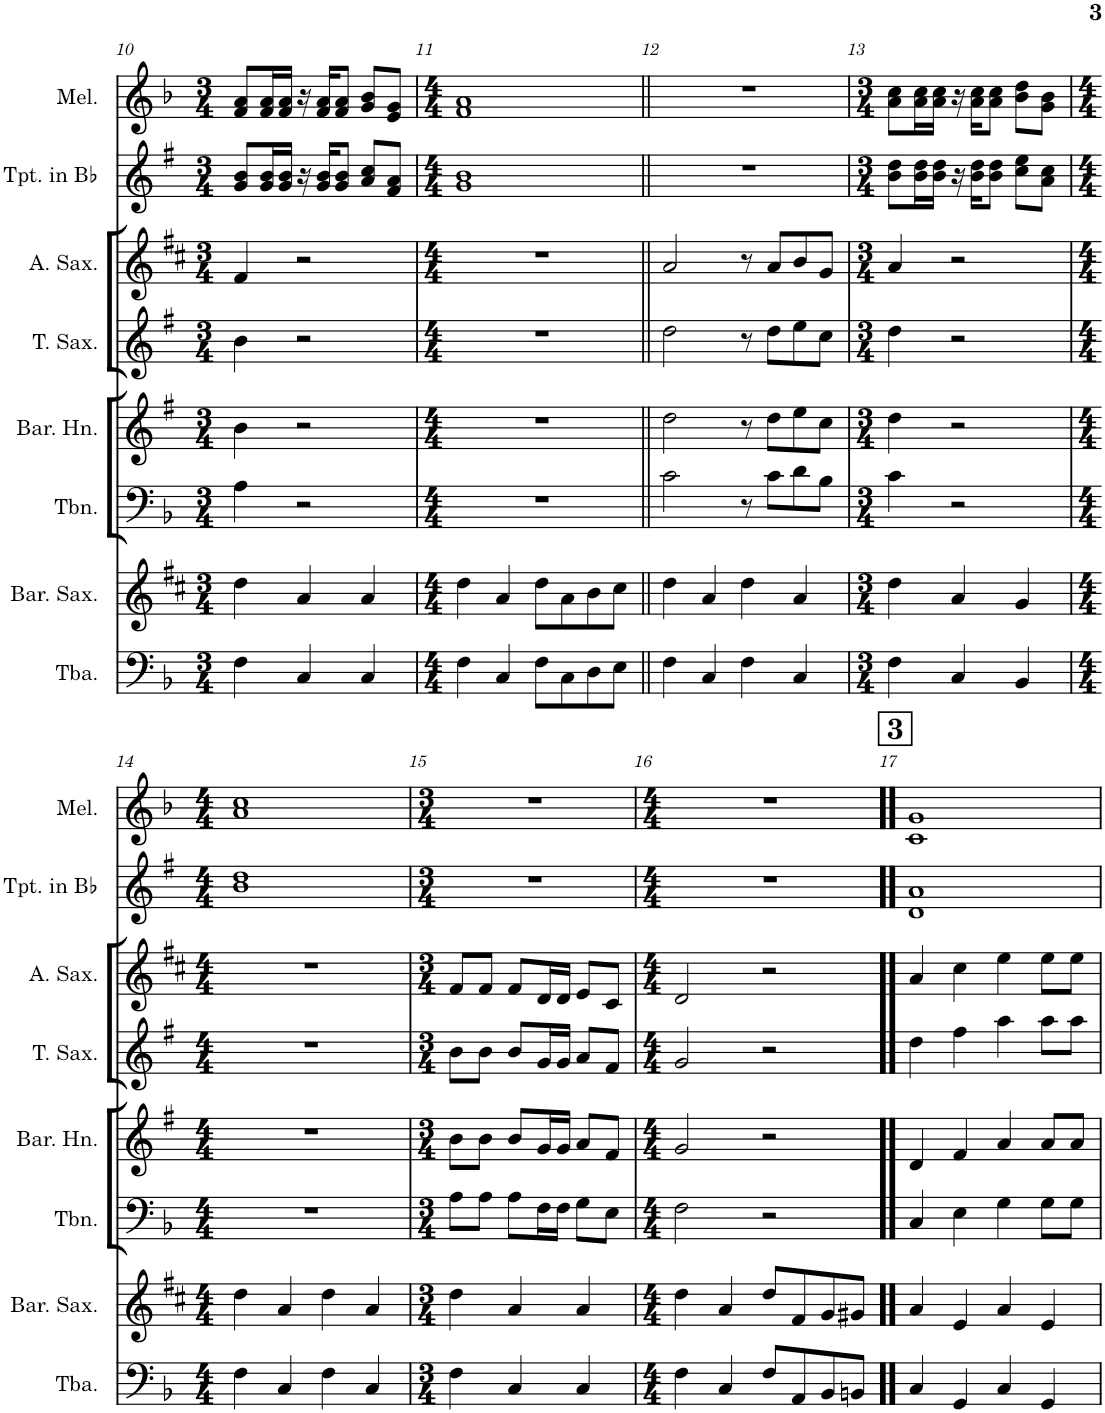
**kern	**kern	**kern	**kern	**kern	**kern	**kern	**kern
*part8	*part7	*part6	*part5	*part4	*part3	*part2	*part1
*staff8	*staff7	*staff6	*staff5	*staff4	*staff3	*staff2	*staff1
*I"Tuba	*I"Baritone Saxophone	*I"Trombone	*I"Baritone Horn	*I"Tenor Saxophone	*I"Alto Saxophone	*I"Trumpet in Bb	*I"Melodica
*I'Tba.	*I'Bar. Sax.	*I'Tbn.	*I'Bar. Hn.	*I'T. Sax.	*I'A. Sax.	*I'Tpt. in Bb	*I'Mel.
!!LO:PB:g=z
*clefF4	*clefG2	*clefF4	*clefG2	*clefG2	*clefG2	*clefG2	*clefG2
*	*Trd12c21	*	*Trd8c14	*Trd8c14	*Trd5c9	*Trd1c2	*
*k[b-]	*k[f#c#]	*k[b-]	*k[f#]	*k[f#]	*k[f#c#]	*k[f#]	*k[b-]
*M3/4	*M3/4	*M3/4	*M3/4	*M3/4	*M3/4	*M3/4	*M3/4
=10	=10	=10	=10	=10	=10	=10	=10
4F\	4dd\	4A\	4b\	4b\	4f#/	8g/ 8b/L	8f/ 8a/L
.	.	.	.	.	.	16g/ 16b/L	16f/ 16a/L
.	.	.	.	.	.	16g/ 16b/JJ	16f/ 16a/JJ
4C/	4a/	2r	2r	2r	2r	16r	16r
.	.	.	.	.	.	16g/ 16b/KL	16f/ 16a/KL
.	.	.	.	.	.	8g/ 8b/J	8f/ 8a/J
4C/	4a/	.	.	.	.	8a/ 8cc/L	8g/ 8b-/L
.	.	.	.	.	.	8f#/ 8a/J	8e/ 8g/J
=11	=11	=11	=11	=11	=11	=11	=11
*M4/4	*M4/4	*M4/4	*M4/4	*M4/4	*M4/4	*M4/4	*M4/4
4F\	4dd\	1r	1r	1r	1r	1g 1b	1f 1a
4C/	4a/	.	.	.	.	.	.
8F\L	8dd\L	.	.	.	.	.	.
8C\	8a\	.	.	.	.	.	.
8D\	8b\	.	.	.	.	.	.
8E\J	8cc#\J	.	.	.	.	.	.
=12||	=12||	=12||	=12||	=12||	=12||	=12||	=12||
4F\	4dd\	2c\	2dd\	2dd\	2a/	1r	1r
4C/	4a/	.	.	.	.	.	.
4F\	4dd\	8r	8r	8r	8r	.	.
.	.	8c\L	8dd\L	8dd\L	8a/L	.	.
4C/	4a/	8d\	8ee\	8ee\	8b/	.	.
.	.	8B-\J	8cc\J	8cc\J	8g/J	.	.
=13	=13	=13	=13	=13	=13	=13	=13
*M3/4	*M3/4	*M3/4	*M3/4	*M3/4	*M3/4	*M3/4	*M3/4
4F\	4dd\	4c\	4dd\	4dd\	4a/	8b\ 8dd\L	8a\ 8cc\L
.	.	.	.	.	.	16b\ 16dd\L	16a\ 16cc\L
.	.	.	.	.	.	16b\ 16dd\JJ	16a\ 16cc\JJ
4C/	4a/	2r	2r	2r	2r	16r	16r
.	.	.	.	.	.	16b\ 16dd\KL	16a\ 16cc\KL
.	.	.	.	.	.	8b\ 8dd\J	8a\ 8cc\J
4BB-/	4g/	.	.	.	.	8cc\ 8ee\L	8b-\ 8dd\L
.	.	.	.	.	.	8a\ 8cc\J	8g\ 8b-\J
!!LO:LB:g=z
=14	=14	=14	=14	=14	=14	=14	=14
*M4/4	*M4/4	*M4/4	*M4/4	*M4/4	*M4/4	*M4/4	*M4/4
4F\	4dd\	1r	1r	1r	1r	1b 1dd	1a 1cc
4C/	4a/	.	.	.	.	.	.
4F\	4dd\	.	.	.	.	.	.
4C/	4a/	.	.	.	.	.	.
=15	=15	=15	=15	=15	=15	=15	=15
*M3/4	*M3/4	*M3/4	*M3/4	*M3/4	*M3/4	*M3/4	*M3/4
4F\	4dd\	8A\L	8b\L	8b\L	8f#/L	2.r	2.r
.	.	8A\J	8b\J	8b\J	8f#/J	.	.
4C/	4a/	8A\L	8b/L	8b/L	8f#/L	.	.
.	.	16F\L	16g/L	16g/L	16d/L	.	.
.	.	16F\JJ	16g/JJ	16g/JJ	16d/JJ	.	.
4C/	4a/	8G\L	8a/L	8a/L	8e/L	.	.
.	.	8E\J	8f#/J	8f#/J	8c#/J	.	.
=16	=16	=16	=16	=16	=16	=16	=16
*M4/4	*M4/4	*M4/4	*M4/4	*M4/4	*M4/4	*M4/4	*M4/4
4F\	4dd\	2F\	2g/	2g/	2d/	1r	1r
4C/	4a/	.	.	.	.	.	.
8F/L	8dd/L	2r	2r	2r	2r	.	.
8AA/	8f#/	.	.	.	.	.	.
8BB-/	8g/	.	.	.	.	.	.
8BBn/J	8g#X/J	.	.	.	.	.	.
!!LO:REH:place=s1:a:B:cj:fs=14:t=3
=17!!	=17!!	=17!!	=17!!	=17!!	=17!!	=17!!	=17!!
4C/	4a/	4C/	4d/	4dd\	4a/	1d 1a	1c 1g
4GG/	4e/	4E\	4f#/	4ff#\	4cc#\	.	.
4C/	4a/	4G\	4a/	4aa\	4ee\	.	.
4GG/	4e/	8G\L	8a/L	8aa\L	8ee\L	.	.
.	.	8G\J	8a/J	8aa\J	8ee\J	.	.
=	=	=	=	=	=	=	=
*-	*-	*-	*-	*-	*-	*-	*-
